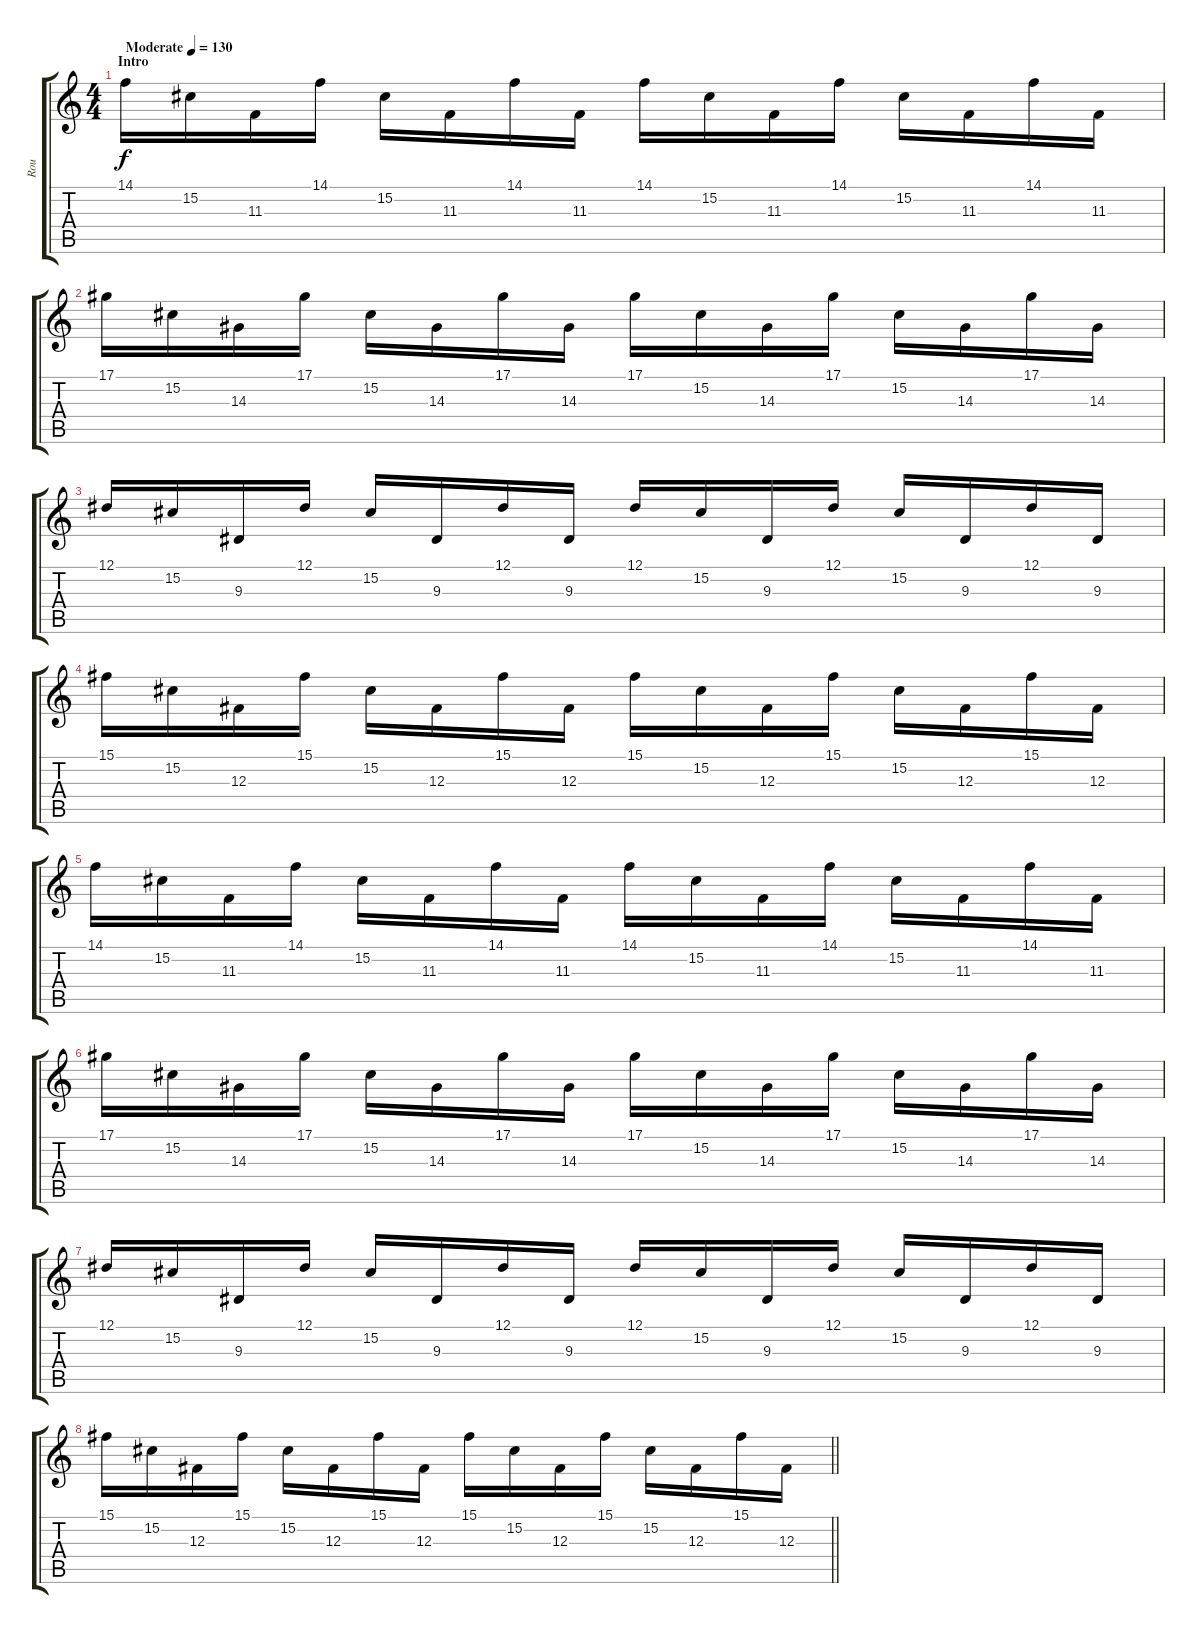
\track ("Rou" "Rou") {instrument lead2sawtooth}
\staff {score tabs}
\tuning (Eb4 Bb3 Gb3 Db3 Ab2 Db2) {hide}
\ts (4 4)
\section ("" "Intro")
\tempo (130 "Moderate")
\clef g2
\ks c
14.1.16{dy f volume 0 instrument lead2sawtooth} 15.2.16 11.3.16 14.1.16 15.2.16{volume 7} 11.3.16 14.1.16 11.3.16 14.1.16 15.2.16 11.3.16 14.1.16 15.2.16 11.3.16 14.1.16 11.3.16 |
17.1.16 15.2.16 14.3.16 17.1.16 15.2.16 14.3.16 17.1.16 14.3.16 17.1.16 15.2.16 14.3.16 17.1.16 15.2.16 14.3.16 17.1.16 14.3.16 |
12.1.16 15.2.16 9.3.16 12.1.16 15.2.16 9.3.16 12.1.16 9.3.16 12.1.16 15.2.16 9.3.16 12.1.16 15.2.16 9.3.16 12.1.16 9.3.16 |
15.1.16 15.2.16 12.3.16 15.1.16 15.2.16 12.3.16 15.1.16 12.3.16 15.1.16 15.2.16 12.3.16 15.1.16 15.2.16 12.3.16 15.1.16 12.3.16 |
14.1.16{volume 16} 15.2.16 11.3.16 14.1.16 15.2.16 11.3.16 14.1.16 11.3.16 14.1.16 15.2.16 11.3.16 14.1.16 15.2.16 11.3.16 14.1.16 11.3.16 |
17.1.16 15.2.16 14.3.16 17.1.16 15.2.16 14.3.16 17.1.16 14.3.16 17.1.16 15.2.16 14.3.16 17.1.16 15.2.16 14.3.16 17.1.16 14.3.16 |
12.1.16 15.2.16 9.3.16 12.1.16 15.2.16 9.3.16 12.1.16 9.3.16 12.1.16 15.2.16 9.3.16 12.1.16 15.2.16 9.3.16 12.1.16 9.3.16 |
\barLineRight lightlight
15.1.16 15.2.16 12.3.16 15.1.16 15.2.16 12.3.16 15.1.16 12.3.16 15.1.16 15.2.16 12.3.16 15.1.16 15.2.16 12.3.16 15.1.16 12.3.16
